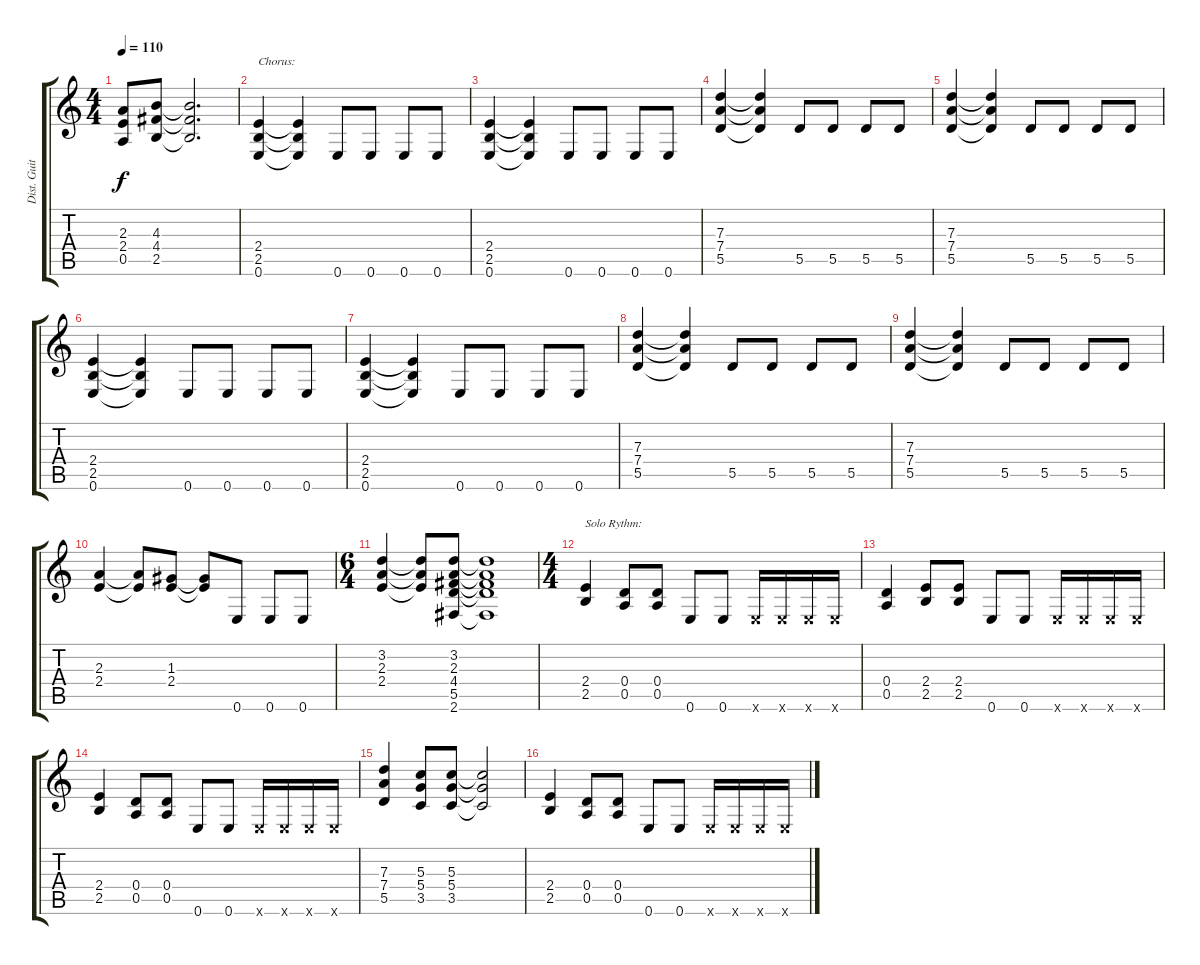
\track ("Dist. Guitar 2" "Dist. Guit") {instrument overdrivenguitar}
\staff {score tabs}
\tuning (E4 B3 G3 D3 A2 E2) {hide}
\ts (4 4)
\tempo 110
\clef g2
\ks c
(2.3 2.4 0.5).8{dy f} (4.3 4.4 2.5).8 (4.3{t} 4.4{t} 2.5{t}).2{d} |
(2.4 2.5 0.6).4{txt "Chorus:"} (2.4{t} 2.5{t} 0.6{t}).4 0.6.8 0.6.8 0.6.8 0.6.8 |
(2.4 2.5 0.6).4 (2.4{t} 2.5{t} 0.6{t}).4 0.6.8 0.6.8 0.6.8 0.6.8 |
(7.3 7.4 5.5).4 (7.3{t} 7.4{t} 5.5{t}).4 5.5.8 5.5.8 5.5.8 5.5.8 |
(7.3 7.4 5.5).4 (7.3{t} 7.4{t} 5.5{t}).4 5.5.8 5.5.8 5.5.8 5.5.8 |
(2.4 2.5 0.6).4 (2.4{t} 2.5{t} 0.6{t}).4 0.6.8 0.6.8 0.6.8 0.6.8 |
(2.4 2.5 0.6).4 (2.4{t} 2.5{t} 0.6{t}).4 0.6.8 0.6.8 0.6.8 0.6.8 |
(7.3 7.4 5.5).4 (7.3{t} 7.4{t} 5.5{t}).4 5.5.8 5.5.8 5.5.8 5.5.8 |
(7.3 7.4 5.5).4 (7.3{t} 7.4{t} 5.5{t}).4 5.5.8 5.5.8 5.5.8 5.5.8 |
(2.3 2.4).4 (2.3{t} 2.4{t}).8 (1.3 2.4).8 (1.3{t} 2.4{t}).8 0.6.8 0.6.8 0.6.8 |
\ts (6 4)
(3.2 2.3 2.4).4 (3.2{t} 2.3{t} 2.4{t}).8 (3.2 2.3 4.4 5.5 2.6).8 (3.2{t} 2.3{t} 4.4{t} 5.5{t} 2.6{t}).1 |
\ts (4 4)
(2.4 2.5).4{txt "Solo Rythm:"} (0.4 0.5).8 (0.4 0.5).8 0.6.8 0.6.8 0.6{x}.16 0.6{x}.16 0.6{x}.16 0.6{x}.16 |
(0.4 0.5).4 (2.4 2.5).8 (2.4 2.5).8 0.6.8 0.6.8 0.6{x}.16 0.6{x}.16 0.6{x}.16 0.6{x}.16 |
(2.4 2.5).4 (0.4 0.5).8 (0.4 0.5).8 0.6.8 0.6.8 0.6{x}.16 0.6{x}.16 0.6{x}.16 0.6{x}.16 |
(7.3 7.4 5.5).4 (5.3 5.4 3.5).8 (5.3 5.4 3.5).8 (5.3{t} 5.4{t} 3.5{t}).2 |
(2.4 2.5).4 (0.4 0.5).8 (0.4 0.5).8 0.6.8 0.6.8 0.6{x}.16 0.6{x}.16 0.6{x}.16 0.6{x}.16
